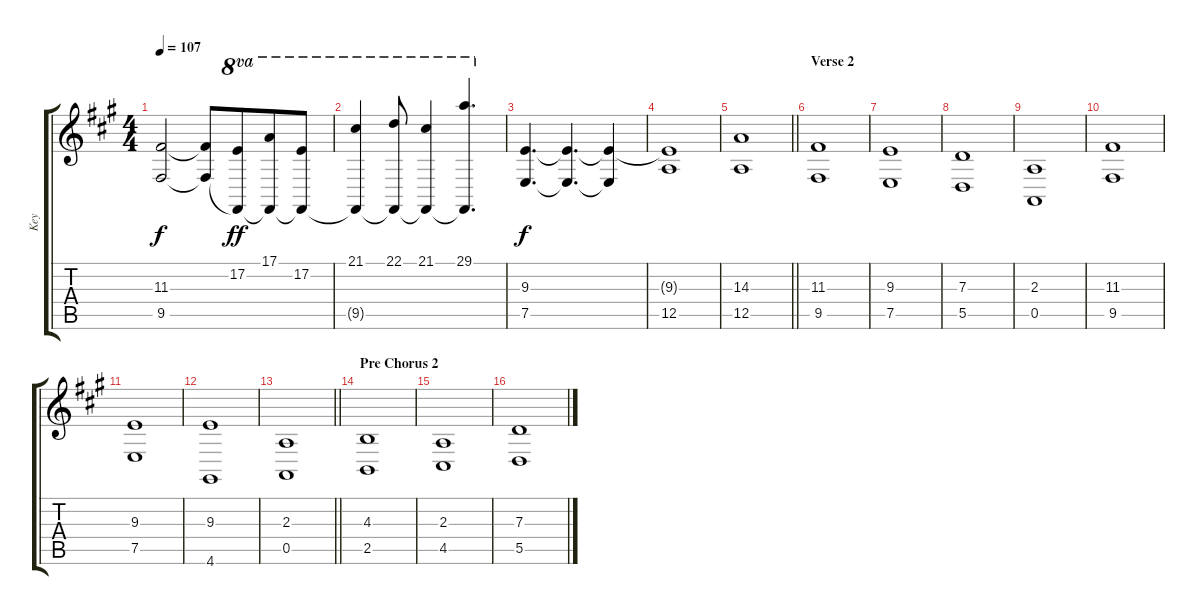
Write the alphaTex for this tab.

\track ("Key" "Key") {instrument pad8sweep}
\staff {score tabs}
\tuning (E4 B3 G3 D3 A2 E2) {hide}
\ts (4 4)
\tempo 107
\clef g2
\ks a
(11.3 9.5).2{dy f} (11.3{t} 9.5{t}).8 (17.2 9.5{t}).8{ot 8va dy ff beam merge} (17.1 9.5{t}).8{ot 8va} (17.2 9.5{t}).8{ot 8va} |
(21.1 9.5{t}).4{ot 8va} (22.1 9.5{t}).8{ot 8va} (21.1 9.5{t}).4{ot 8va} (29.1 9.5{t}).4{d ot 8va} |
(9.3 7.5).4{d dy f} (9.3{t} 7.5{t}).4{d beam merge} (9.3{t} 7.5{t}).4 |
(9.3{t} 12.5).1 |
\barLineRight lightlight
(14.3 12.5).1 |
\section ("" "Verse 2")
(11.3 9.5).1 |
(9.3 7.5).1 |
(7.3 5.5).1 |
(2.3 0.5).1 |
(11.3 9.5).1 |
(9.3 7.5).1 |
(9.3 4.6).1 |
\barLineRight lightlight
(2.3 0.5).1 |
\section ("" "Pre Chorus 2")
(4.3 2.5).1 |
(2.3 4.5).1 |
(7.3 5.5).1
